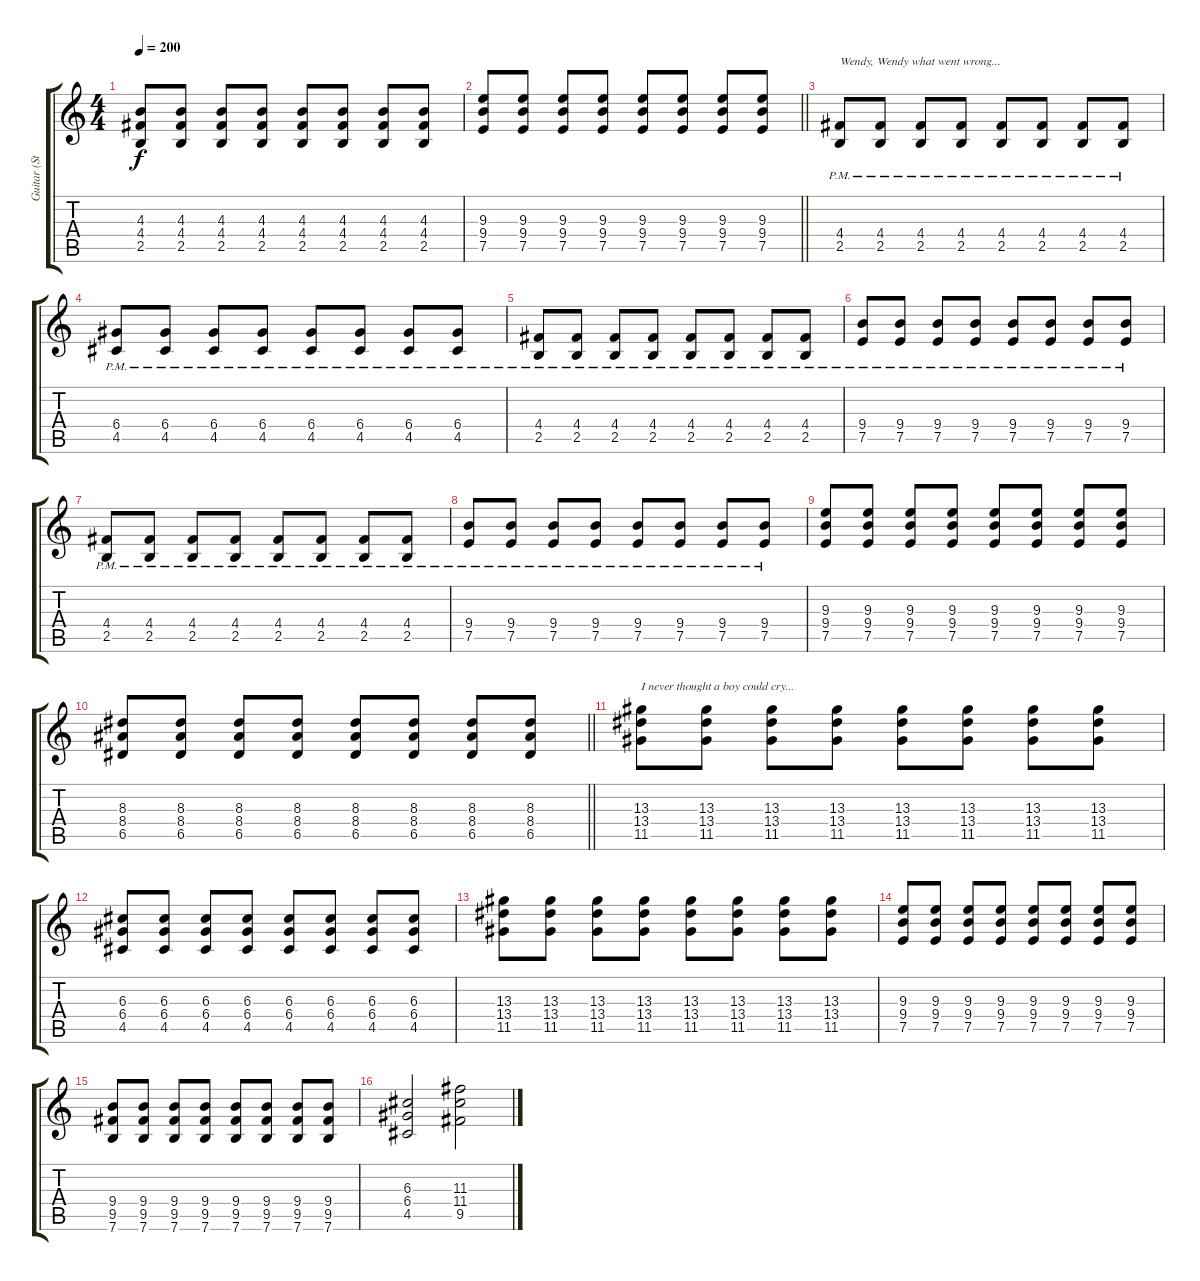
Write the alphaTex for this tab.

\track ("Guitar (Stephen Egerton)" "Guitar (St") {instrument overdrivenguitar}
\staff {score tabs}
\tuning (E4 B3 G3 D3 A2 E2) {hide}
\ts (4 4)
\tempo 200
\clef g2
\ks c
(4.3 4.4 2.5).8{dy f} (4.3 4.4 2.5).8 (4.3 4.4 2.5).8 (4.3 4.4 2.5).8 (4.3 4.4 2.5).8 (4.3 4.4 2.5).8 (4.3 4.4 2.5).8 (4.3 4.4 2.5).8 |
\barLineRight lightlight
(9.3 9.4 7.5).8 (9.3 9.4 7.5).8 (9.3 9.4 7.5).8 (9.3 9.4 7.5).8 (9.3 9.4 7.5).8 (9.3 9.4 7.5).8 (9.3 9.4 7.5).8 (9.3 9.4 7.5).8 |
(4.4{pm} 2.5{pm}).8{txt "Wendy, Wendy what went wrong..."} (4.4{pm} 2.5{pm}).8 (4.4{pm} 2.5{pm}).8 (4.4{pm} 2.5{pm}).8 (4.4{pm} 2.5{pm}).8 (4.4{pm} 2.5{pm}).8 (4.4{pm} 2.5{pm}).8 (4.4{pm} 2.5{pm}).8 |
(6.4{pm} 4.5{pm}).8 (6.4{pm} 4.5{pm}).8 (6.4{pm} 4.5{pm}).8 (6.4{pm} 4.5{pm}).8 (6.4{pm} 4.5{pm}).8 (6.4{pm} 4.5{pm}).8 (6.4{pm} 4.5{pm}).8 (6.4{pm} 4.5{pm}).8 |
(4.4{pm} 2.5{pm}).8 (4.4{pm} 2.5{pm}).8 (4.4{pm} 2.5{pm}).8 (4.4{pm} 2.5{pm}).8 (4.4{pm} 2.5{pm}).8 (4.4{pm} 2.5{pm}).8 (4.4{pm} 2.5{pm}).8 (4.4{pm} 2.5{pm}).8 |
(9.4{pm} 7.5{pm}).8 (9.4{pm} 7.5{pm}).8 (9.4{pm} 7.5{pm}).8 (9.4{pm} 7.5{pm}).8 (9.4{pm} 7.5{pm}).8 (9.4{pm} 7.5{pm}).8 (9.4{pm} 7.5{pm}).8 (9.4{pm} 7.5{pm}).8 |
(4.4{pm} 2.5{pm}).8 (4.4{pm} 2.5{pm}).8 (4.4{pm} 2.5{pm}).8 (4.4{pm} 2.5{pm}).8 (4.4{pm} 2.5{pm}).8 (4.4{pm} 2.5{pm}).8 (4.4{pm} 2.5{pm}).8 (4.4{pm} 2.5{pm}).8 |
(9.4{pm} 7.5{pm}).8 (9.4{pm} 7.5{pm}).8 (9.4{pm} 7.5{pm}).8 (9.4{pm} 7.5{pm}).8 (9.4{pm} 7.5{pm}).8 (9.4{pm} 7.5{pm}).8 (9.4{pm} 7.5{pm}).8 (9.4{pm} 7.5{pm}).8 |
(9.3 9.4 7.5).8 (9.3 9.4 7.5).8 (9.3 9.4 7.5).8 (9.3 9.4 7.5).8 (9.3 9.4 7.5).8 (9.3 9.4 7.5).8 (9.3 9.4 7.5).8 (9.3 9.4 7.5).8 |
\barLineRight lightlight
(8.3 8.4 6.5).8 (8.3 8.4 6.5).8 (8.3 8.4 6.5).8 (8.3 8.4 6.5).8 (8.3 8.4 6.5).8 (8.3 8.4 6.5).8 (8.3 8.4 6.5).8 (8.3 8.4 6.5).8 |
(13.3 13.4 11.5).8{txt "I never thought a boy could cry..."} (13.3 13.4 11.5).8 (13.3 13.4 11.5).8 (13.3 13.4 11.5).8 (13.3 13.4 11.5).8 (13.3 13.4 11.5).8 (13.3 13.4 11.5).8 (13.3 13.4 11.5).8 |
(6.3 6.4 4.5).8 (6.3 6.4 4.5).8 (6.3 6.4 4.5).8 (6.3 6.4 4.5).8 (6.3 6.4 4.5).8 (6.3 6.4 4.5).8 (6.3 6.4 4.5).8 (6.3 6.4 4.5).8 |
(13.3 13.4 11.5).8 (13.3 13.4 11.5).8 (13.3 13.4 11.5).8 (13.3 13.4 11.5).8 (13.3 13.4 11.5).8 (13.3 13.4 11.5).8 (13.3 13.4 11.5).8 (13.3 13.4 11.5).8 |
(9.3 9.4 7.5).8 (9.3 9.4 7.5).8 (9.3 9.4 7.5).8 (9.3 9.4 7.5).8 (9.3 9.4 7.5).8 (9.3 9.4 7.5).8 (9.3 9.4 7.5).8 (9.3 9.4 7.5).8 |
(9.4 9.5 7.6).8 (9.4 9.5 7.6).8 (9.4 9.5 7.6).8 (9.4 9.5 7.6).8 (9.4 9.5 7.6).8 (9.4 9.5 7.6).8 (9.4 9.5 7.6).8 (9.4 9.5 7.6).8 |
(6.3 6.4 4.5).2 (11.3 11.4 9.5).2
